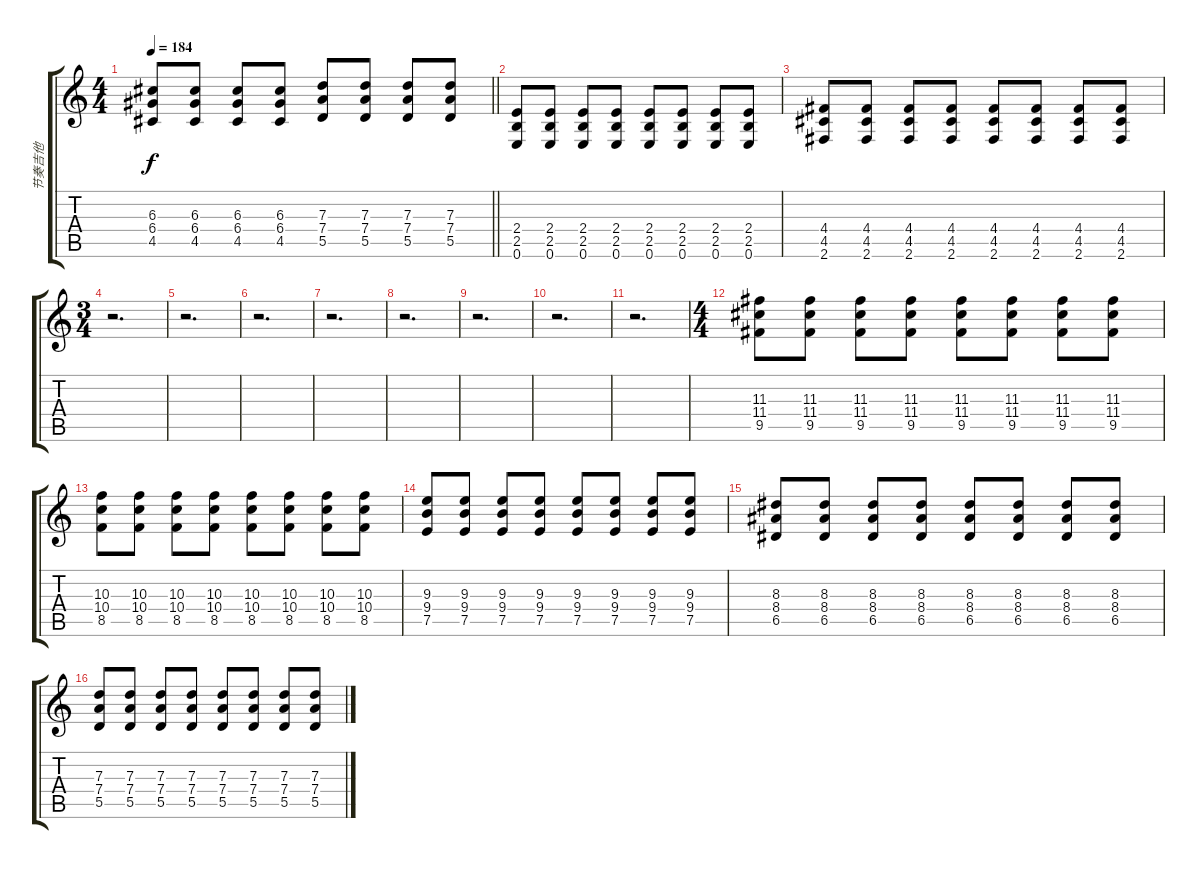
\track ("节奏吉他" "节奏吉他") {instrument distortionguitar}
\staff {score tabs}
\tuning (E4 B3 G3 D3 A2 E2) {hide}
\ts (4 4)
\tempo 184
\clef g2
\barLineRight lightlight
\ks c
(6.3 6.4 4.5).8{dy f} (6.3 6.4 4.5).8 (6.3 6.4 4.5).8 (6.3 6.4 4.5).8 (7.3 7.4 5.5).8 (7.3 7.4 5.5).8 (7.3 7.4 5.5).8 (7.3 7.4 5.5).8 |
(2.4 2.5 0.6).8 (2.4 2.5 0.6).8 (2.4 2.5 0.6).8 (2.4 2.5 0.6).8 (2.4 2.5 0.6).8 (2.4 2.5 0.6).8 (2.4 2.5 0.6).8 (2.4 2.5 0.6).8 |
(4.4 4.5 2.6).8 (4.4 4.5 2.6).8 (4.4 4.5 2.6).8 (4.4 4.5 2.6).8 (4.4 4.5 2.6).8 (4.4 4.5 2.6).8 (4.4 4.5 2.6).8 (4.4 4.5 2.6).8 |
\ts (3 4)
r.2{d} |
r.2{d} |
r.2{d} |
r.2{d} |
r.2{d} |
r.2{d} |
r.2{d} |
r.2{d} |
\ts (4 4)
(11.3 11.4 9.5).8 (11.3 11.4 9.5).8 (11.3 11.4 9.5).8 (11.3 11.4 9.5).8 (11.3 11.4 9.5).8 (11.3 11.4 9.5).8 (11.3 11.4 9.5).8 (11.3 11.4 9.5).8 |
(10.3 10.4 8.5).8 (10.3 10.4 8.5).8 (10.3 10.4 8.5).8 (10.3 10.4 8.5).8 (10.3 10.4 8.5).8 (10.3 10.4 8.5).8 (10.3 10.4 8.5).8 (10.3 10.4 8.5).8 |
(9.3 9.4 7.5).8 (9.3 9.4 7.5).8 (9.3 9.4 7.5).8 (9.3 9.4 7.5).8 (9.3 9.4 7.5).8 (9.3 9.4 7.5).8 (9.3 9.4 7.5).8 (9.3 9.4 7.5).8 |
(8.3 8.4 6.5).8 (8.3 8.4 6.5).8 (8.3 8.4 6.5).8 (8.3 8.4 6.5).8 (8.3 8.4 6.5).8 (8.3 8.4 6.5).8 (8.3 8.4 6.5).8 (8.3 8.4 6.5).8 |
(7.3 7.4 5.5).8 (7.3 7.4 5.5).8 (7.3 7.4 5.5).8 (7.3 7.4 5.5).8 (7.3 7.4 5.5).8 (7.3 7.4 5.5).8 (7.3 7.4 5.5).8 (7.3 7.4 5.5).8
